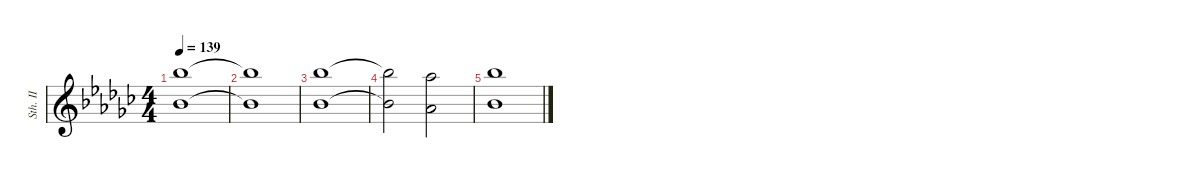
\defaultSystemsLayout 4
\hideDynamics
\bracketExtendMode groupsimilarinstruments
\otherSystemsTrackNameOrientation horizontal
\track ("Synthesizer II" "Sth. II") {multiBarRest instrument synthstrings1}
\staff {score}
\tuning (E4 B3 G3 D3 A2 E2)
\ts (4 4)
\tempo 139
\clef g2
\ks gb
(18.1{t acc b} 15.3{t acc b}).1{dy mf beam Down} |
(18.1{t acc b} 15.3{t acc b}).1{beam Down} |
(15.3{acc b} 18.1{acc b}).1{beam Down} |
(18.1{t acc b} 15.3{t acc b}).2{beam Down} (13.3{acc b} 16.1{acc b}).2{beam Down} |
(15.3{acc b} 18.1{acc b}).1{beam Down}
